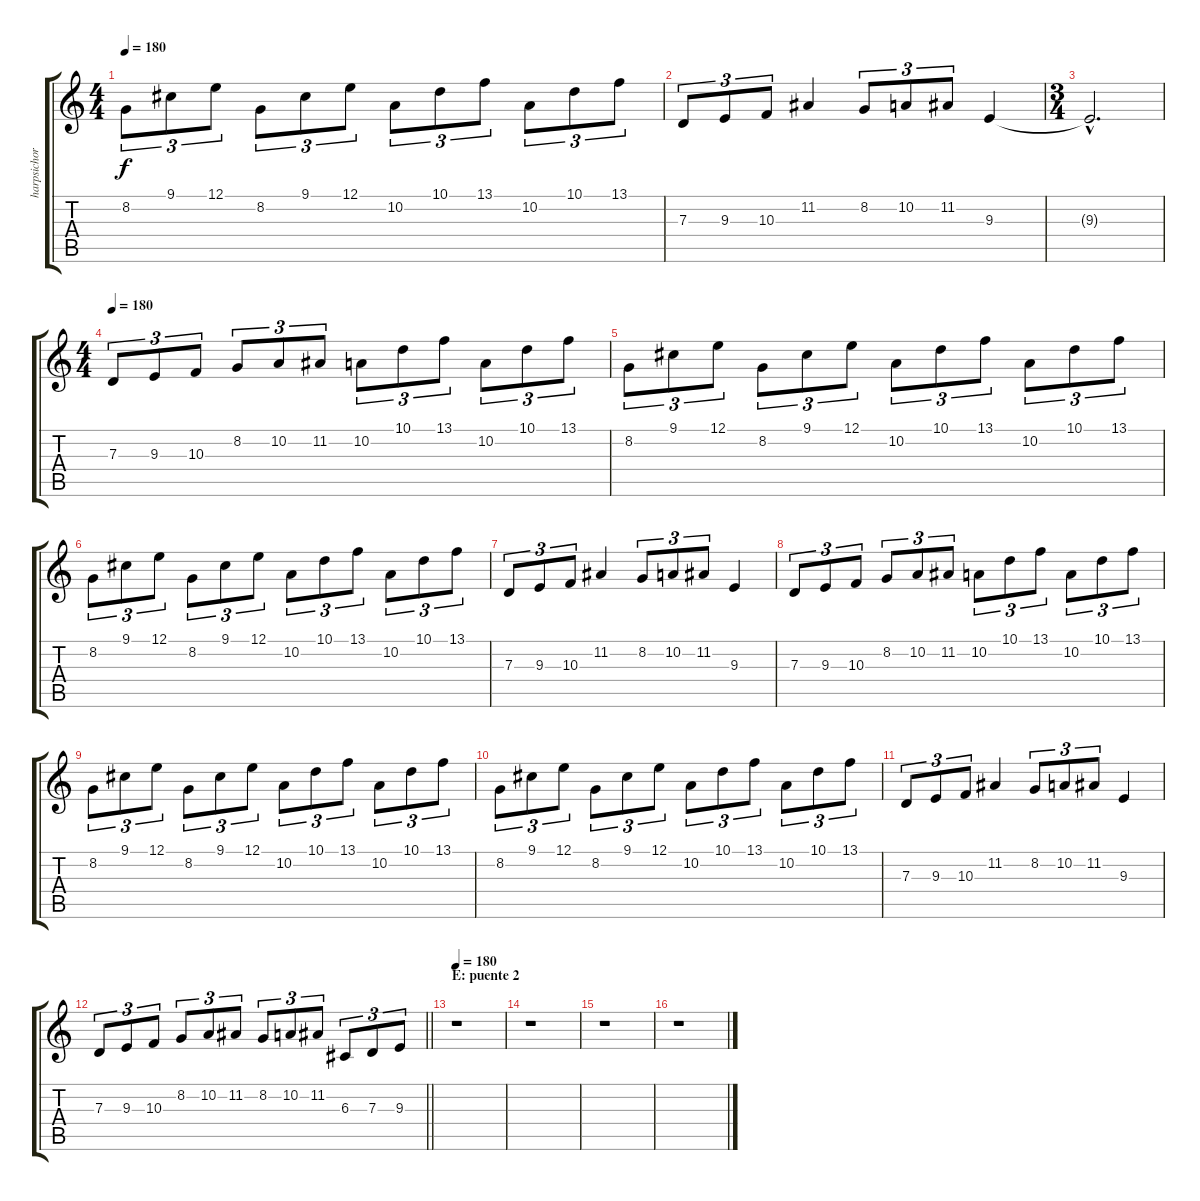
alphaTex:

\track ("harpsichord" "harpsichor") {instrument acousticgrandpiano}
\staff {score tabs}
\tuning (E4 B3 G3 D3 A2 E2) {hide}
\ts (4 4)
\tempo 180
\clef g2
\ks c
8.2.8{tu (3 2) dy f} 9.1.8{tu (3 2)} 12.1.8{tu (3 2)} 8.2.8{tu (3 2)} 9.1.8{tu (3 2)} 12.1.8{tu (3 2)} 10.2.8{tu (3 2)} 10.1.8{tu (3 2)} 13.1.8{tu (3 2)} 10.2.8{tu (3 2)} 10.1.8{tu (3 2)} 13.1.8{tu (3 2)} |
7.3.8{tu (3 2)} 9.3.8{tu (3 2)} 10.3.8{tu (3 2)} 11.2.4 8.2.8{tu (3 2)} 10.2.8{tu (3 2)} 11.2.8{tu (3 2)} 9.3.4 |
\ts (3 4)
9.3{hac t}.2{d} |
\ts (4 4)
\tempo 180
7.3.8{tu (3 2) volume 9 balance 3 instrument harpsichord} 9.3.8{tu (3 2)} 10.3.8{tu (3 2)} 8.2.8{tu (3 2)} 10.2.8{tu (3 2)} 11.2.8{tu (3 2)} 10.2.8{tu (3 2)} 10.1.8{tu (3 2)} 13.1.8{tu (3 2)} 10.2.8{tu (3 2)} 10.1.8{tu (3 2)} 13.1.8{tu (3 2)} |
8.2.8{tu (3 2)} 9.1.8{tu (3 2)} 12.1.8{tu (3 2)} 8.2.8{tu (3 2)} 9.1.8{tu (3 2)} 12.1.8{tu (3 2)} 10.2.8{tu (3 2)} 10.1.8{tu (3 2)} 13.1.8{tu (3 2)} 10.2.8{tu (3 2)} 10.1.8{tu (3 2)} 13.1.8{tu (3 2)} |
8.2.8{tu (3 2)} 9.1.8{tu (3 2)} 12.1.8{tu (3 2)} 8.2.8{tu (3 2)} 9.1.8{tu (3 2)} 12.1.8{tu (3 2)} 10.2.8{tu (3 2)} 10.1.8{tu (3 2)} 13.1.8{tu (3 2)} 10.2.8{tu (3 2)} 10.1.8{tu (3 2)} 13.1.8{tu (3 2)} |
7.3.8{tu (3 2)} 9.3.8{tu (3 2)} 10.3.8{tu (3 2)} 11.2.4 8.2.8{tu (3 2)} 10.2.8{tu (3 2)} 11.2.8{tu (3 2)} 9.3.4 |
7.3.8{tu (3 2) volume 10 balance 3 instrument harpsichord} 9.3.8{tu (3 2)} 10.3.8{tu (3 2)} 8.2.8{tu (3 2)} 10.2.8{tu (3 2)} 11.2.8{tu (3 2)} 10.2.8{tu (3 2)} 10.1.8{tu (3 2)} 13.1.8{tu (3 2)} 10.2.8{tu (3 2)} 10.1.8{tu (3 2)} 13.1.8{tu (3 2)} |
8.2.8{tu (3 2)} 9.1.8{tu (3 2)} 12.1.8{tu (3 2)} 8.2.8{tu (3 2)} 9.1.8{tu (3 2)} 12.1.8{tu (3 2)} 10.2.8{tu (3 2)} 10.1.8{tu (3 2)} 13.1.8{tu (3 2)} 10.2.8{tu (3 2)} 10.1.8{tu (3 2)} 13.1.8{tu (3 2)} |
8.2.8{tu (3 2)} 9.1.8{tu (3 2)} 12.1.8{tu (3 2)} 8.2.8{tu (3 2)} 9.1.8{tu (3 2)} 12.1.8{tu (3 2)} 10.2.8{tu (3 2)} 10.1.8{tu (3 2)} 13.1.8{tu (3 2)} 10.2.8{tu (3 2)} 10.1.8{tu (3 2)} 13.1.8{tu (3 2)} |
7.3.8{tu (3 2)} 9.3.8{tu (3 2)} 10.3.8{tu (3 2)} 11.2.4 8.2.8{tu (3 2)} 10.2.8{tu (3 2)} 11.2.8{tu (3 2)} 9.3.4 |
\barLineRight lightlight
7.3.8{tu (3 2)} 9.3.8{tu (3 2)} 10.3.8{tu (3 2)} 8.2.8{tu (3 2)} 10.2.8{tu (3 2)} 11.2.8{tu (3 2)} 8.2.8{tu (3 2)} 10.2.8{tu (3 2)} 11.2.8{tu (3 2)} 6.3.8{tu (3 2)} 7.3.8{tu (3 2)} 9.3.8{tu (3 2)} |
\section ("" "E: puente 2")
\tempo 180
r.1 |
r.1 |
r.1 |
r.1
